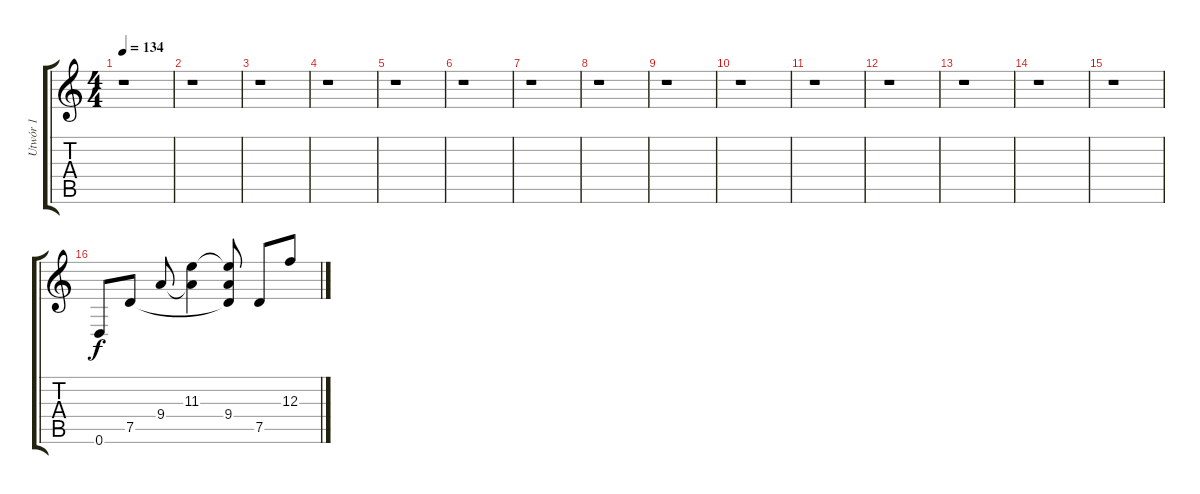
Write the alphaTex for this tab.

\track ("Utwór 1" "Utwór 1") {instrument acousticguitarnylon}
\staff {score tabs}
\tuning (D4 A3 F3 C3 G2 D2) {hide}
\ts (4 4)
\tempo 134
\clef g2
\ks c
r.1{dy f} |
r.1 |
r.1 |
r.1 |
r.1 |
r.1 |
r.1 |
r.1 |
r.1 |
r.1 |
r.1 |
r.1 |
r.1 |
r.1 |
r.1 |
0.6.8 7.5.8 9.4.8 (11.3 9.4{t}).4 (11.3{t} 9.4 7.5{t}).8 7.5.8 12.3.8
